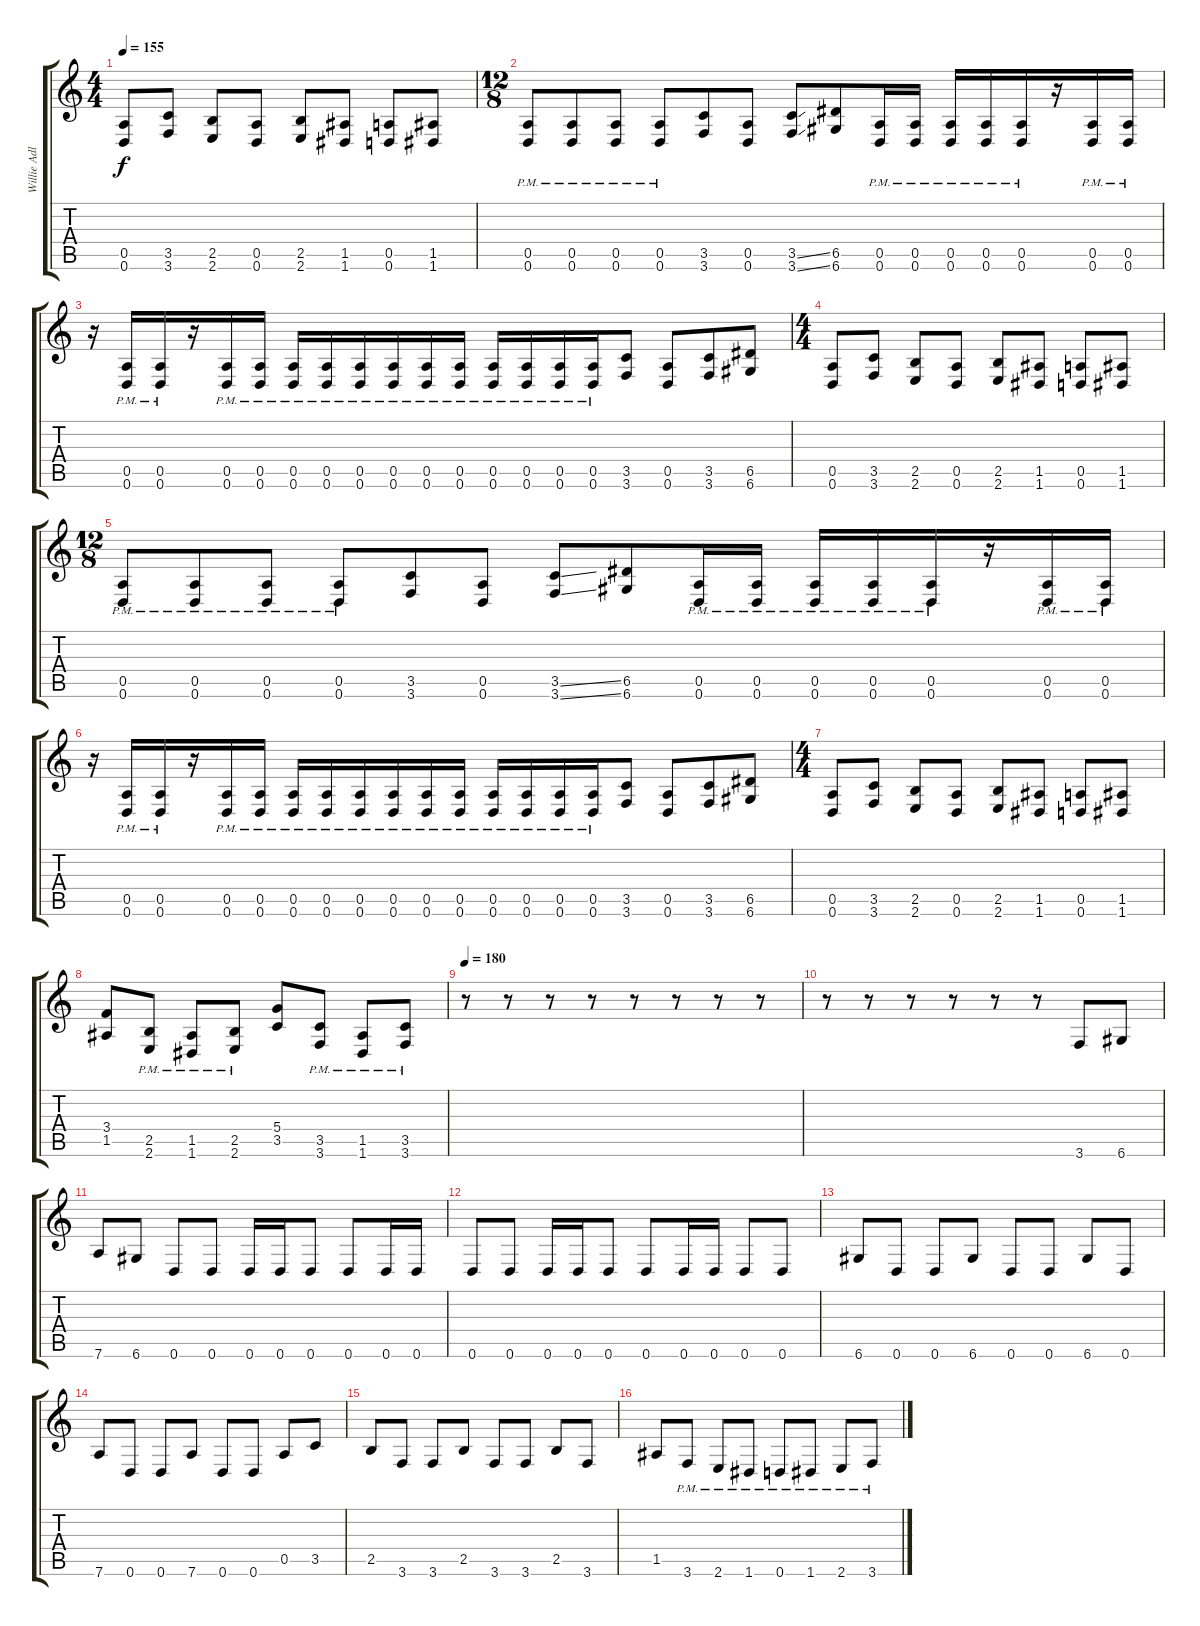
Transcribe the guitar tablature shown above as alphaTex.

\track ("Willie Adler" "Willie Adl") {instrument distortionguitar}
\staff {score tabs}
\tuning (E4 B3 G3 D3 A2 D2) {hide}
\ts (4 4)
\tempo 155
\clef g2
\ks c
(0.5 0.6).8{dy f} (3.5 3.6).8 (2.5 2.6).8 (0.5 0.6).8 (2.5 2.6).8 (1.5 1.6).8 (0.5 0.6).8 (1.5 1.6).8 |
\ts (12 8)
(0.5{pm} 0.6{pm}).8 (0.5{pm} 0.6{pm}).8 (0.5{pm} 0.6{pm}).8 (0.5{pm} 0.6{pm}).8 (3.5 3.6).8 (0.5 0.6).8 (3.5{ss} 3.6{ss}).8 (6.5 6.6).8 (0.5{pm} 0.6{pm}).16 (0.5{pm} 0.6{pm}).16 (0.5{pm} 0.6{pm}).16 (0.5{pm} 0.6{pm}).16 (0.5{pm} 0.6{pm}).16 r.16 (0.5{pm} 0.6{pm}).16 (0.5{pm} 0.6{pm}).16 |
r.16 (0.5{pm} 0.6{pm}).16 (0.5{pm} 0.6{pm}).16 r.16 (0.5{pm} 0.6{pm}).16 (0.5{pm} 0.6{pm}).16 (0.5{pm} 0.6{pm}).16 (0.5{pm} 0.6{pm}).16 (0.5{pm} 0.6{pm}).16 (0.5{pm} 0.6{pm}).16 (0.5{pm} 0.6{pm}).16 (0.5{pm} 0.6{pm}).16 (0.5{pm} 0.6{pm}).16 (0.5{pm} 0.6{pm}).16 (0.5{pm} 0.6{pm}).16 (0.5{pm} 0.6{pm}).16 (3.5 3.6).8 (0.5 0.6).8 (3.5 3.6).8 (6.5 6.6).8 |
\ts (4 4)
(0.5 0.6).8 (3.5 3.6).8 (2.5 2.6).8 (0.5 0.6).8 (2.5 2.6).8 (1.5 1.6).8 (0.5 0.6).8 (1.5 1.6).8 |
\ts (12 8)
(0.5{pm} 0.6{pm}).8 (0.5{pm} 0.6{pm}).8 (0.5{pm} 0.6{pm}).8 (0.5{pm} 0.6{pm}).8 (3.5 3.6).8 (0.5 0.6).8 (3.5{ss} 3.6{ss}).8 (6.5 6.6).8 (0.5{pm} 0.6{pm}).16 (0.5{pm} 0.6{pm}).16 (0.5{pm} 0.6{pm}).16 (0.5{pm} 0.6{pm}).16 (0.5{pm} 0.6{pm}).16 r.16 (0.5{pm} 0.6{pm}).16 (0.5{pm} 0.6{pm}).16 |
r.16 (0.5{pm} 0.6{pm}).16 (0.5{pm} 0.6{pm}).16 r.16 (0.5{pm} 0.6{pm}).16 (0.5{pm} 0.6{pm}).16 (0.5{pm} 0.6{pm}).16 (0.5{pm} 0.6{pm}).16 (0.5{pm} 0.6{pm}).16 (0.5{pm} 0.6{pm}).16 (0.5{pm} 0.6{pm}).16 (0.5{pm} 0.6{pm}).16 (0.5{pm} 0.6{pm}).16 (0.5{pm} 0.6{pm}).16 (0.5{pm} 0.6{pm}).16 (0.5{pm} 0.6{pm}).16 (3.5 3.6).8 (0.5 0.6).8 (3.5 3.6).8 (6.5 6.6).8 |
\ts (4 4)
(0.5 0.6).8 (3.5 3.6).8 (2.5 2.6).8 (0.5 0.6).8 (2.5 2.6).8 (1.5 1.6).8 (0.5 0.6).8 (1.5 1.6).8 |
(3.4 1.5).8 (2.5{pm} 2.6{pm}).8 (1.5{pm} 1.6{pm}).8 (2.5{pm} 2.6{pm}).8 (5.4 3.5).8 (3.5{pm} 3.6{pm}).8 (1.5{pm} 1.6{pm}).8 (3.5{pm} 3.6{pm}).8 |
\tempo 180
r.8 r.8 r.8 r.8 r.8 r.8 r.8 r.8 |
r.8 r.8 r.8 r.8 r.8 r.8 3.6.8 6.6.8 |
7.6.8 6.6.8 0.6.8 0.6.8 0.6.16 0.6.16 0.6.8 0.6.8 0.6.16 0.6.16 |
0.6.8 0.6.8 0.6.16 0.6.16 0.6.8 0.6.8 0.6.16 0.6.16 0.6.8 0.6.8 |
6.6.8 0.6.8 0.6.8 6.6.8 0.6.8 0.6.8 6.6.8 0.6.8 |
7.6.8 0.6.8 0.6.8 7.6.8 0.6.8 0.6.8 0.5.8 3.5.8 |
2.5.8 3.6.8 3.6.8 2.5.8 3.6.8 3.6.8 2.5.8 3.6.8 |
1.5.8 3.6{pm}.8 2.6{pm}.8 1.6{pm}.8 0.6{pm}.8 1.6{pm}.8 2.6{pm}.8 3.6{pm}.8
